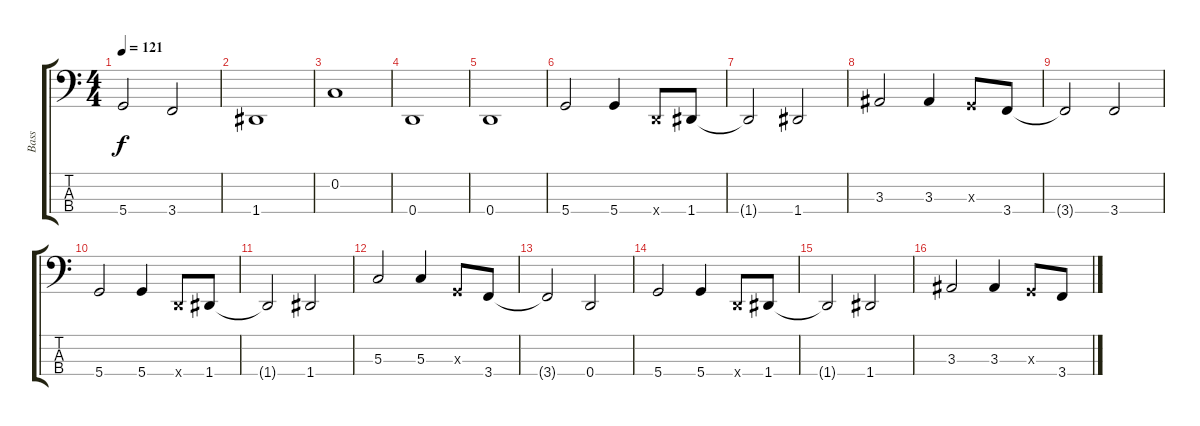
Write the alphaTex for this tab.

\track ("Bass" "Bass") {instrument electricbassfinger}
\staff {score tabs}
\tuning (F2 C2 G1 D1) {hide}
\ts (4 4)
\tempo 121
\clef f4
\ks c
5.4.2{dy f} 3.4.2 |
1.4.1 |
0.2.1 |
0.4.1 |
0.4.1 |
5.4.2 5.4.4 0.4{x}.8 1.4.8 |
1.4{t}.2 1.4.2 |
3.3.2 3.3.4 0.3{x}.8 3.4.8 |
3.4{t}.2 3.4.2 |
5.4.2 5.4.4 0.4{x}.8 1.4.8 |
1.4{t}.2 1.4.2 |
5.3.2 5.3.4 0.3{x}.8 3.4.8 |
3.4{t}.2 0.4.2 |
5.4.2 5.4.4 0.4{x}.8 1.4.8 |
1.4{t}.2 1.4.2 |
3.3.2 3.3.4 0.3{x}.8 3.4.8
